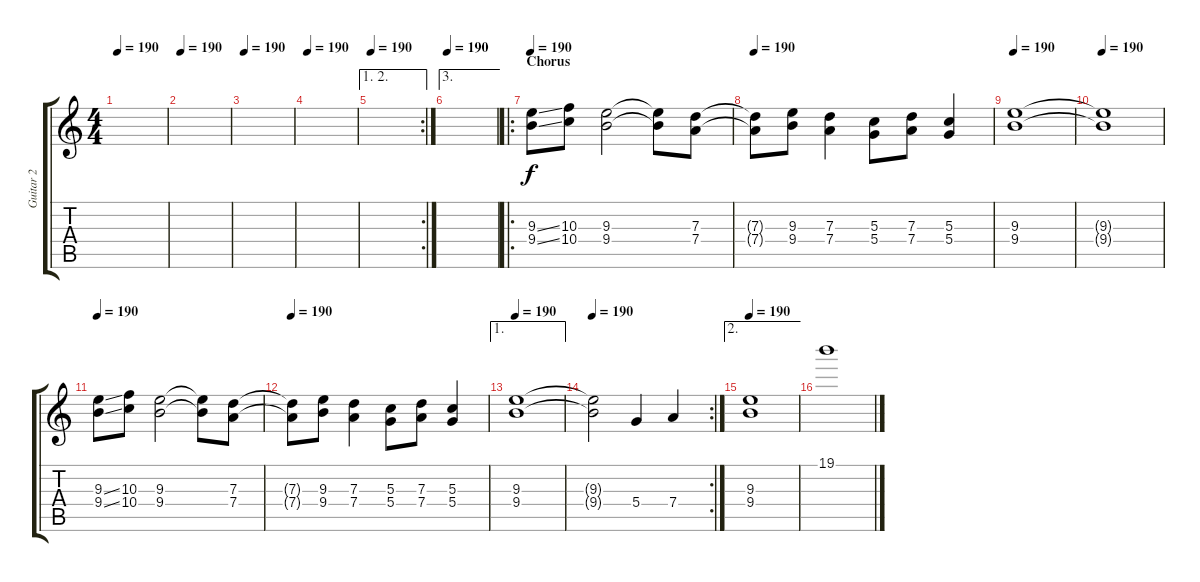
\track ("Guitar 2" "Guitar 2") {instrument distortionguitar}
\staff {score tabs}
\tuning (E4 B3 G3 D3 A2 E2) {hide}
\ts (4 4)
\tempo 190
\clef g2
\ks c
|
\tempo 190
|
\tempo 190
|
\tempo 190
|
\ae (1 2)
\rc 2
\tempo 190
|
\ae 3
\tempo 190
|
\ro
\section ("" "Chorus")
\tempo 190
(9.3{ss} 9.4{ss}).8 (10.3 10.4).8 (9.3 9.4).2 (9.3{t} 9.4{t}).8 (7.3 7.4).8 |
\tempo 190
(7.3{t} 7.4{t}).8 (9.3 9.4).8 (7.3 7.4).4 (5.3 5.4).8 (7.3 7.4).8 (5.3 5.4).4 |
\tempo 190
(9.3 9.4).1 |
\tempo 190
(9.3{t} 9.4{t}).1 |
\tempo 190
(9.3{ss} 9.4{ss}).8 (10.3 10.4).8 (9.3 9.4).2 (9.3{t} 9.4{t}).8 (7.3 7.4).8 |
\tempo 190
(7.3{t} 7.4{t}).8 (9.3 9.4).8 (7.3 7.4).4 (5.3 5.4).8 (7.3 7.4).8 (5.3 5.4).4 |
\ae 1
\tempo 190
(9.3 9.4).1 |
\rc 2
\tempo 190
(9.3{t} 9.4{t}).2 5.4.4 7.4.4 |
\ae 2
\tempo 190
(9.3 9.4).1 |
19.1.1
